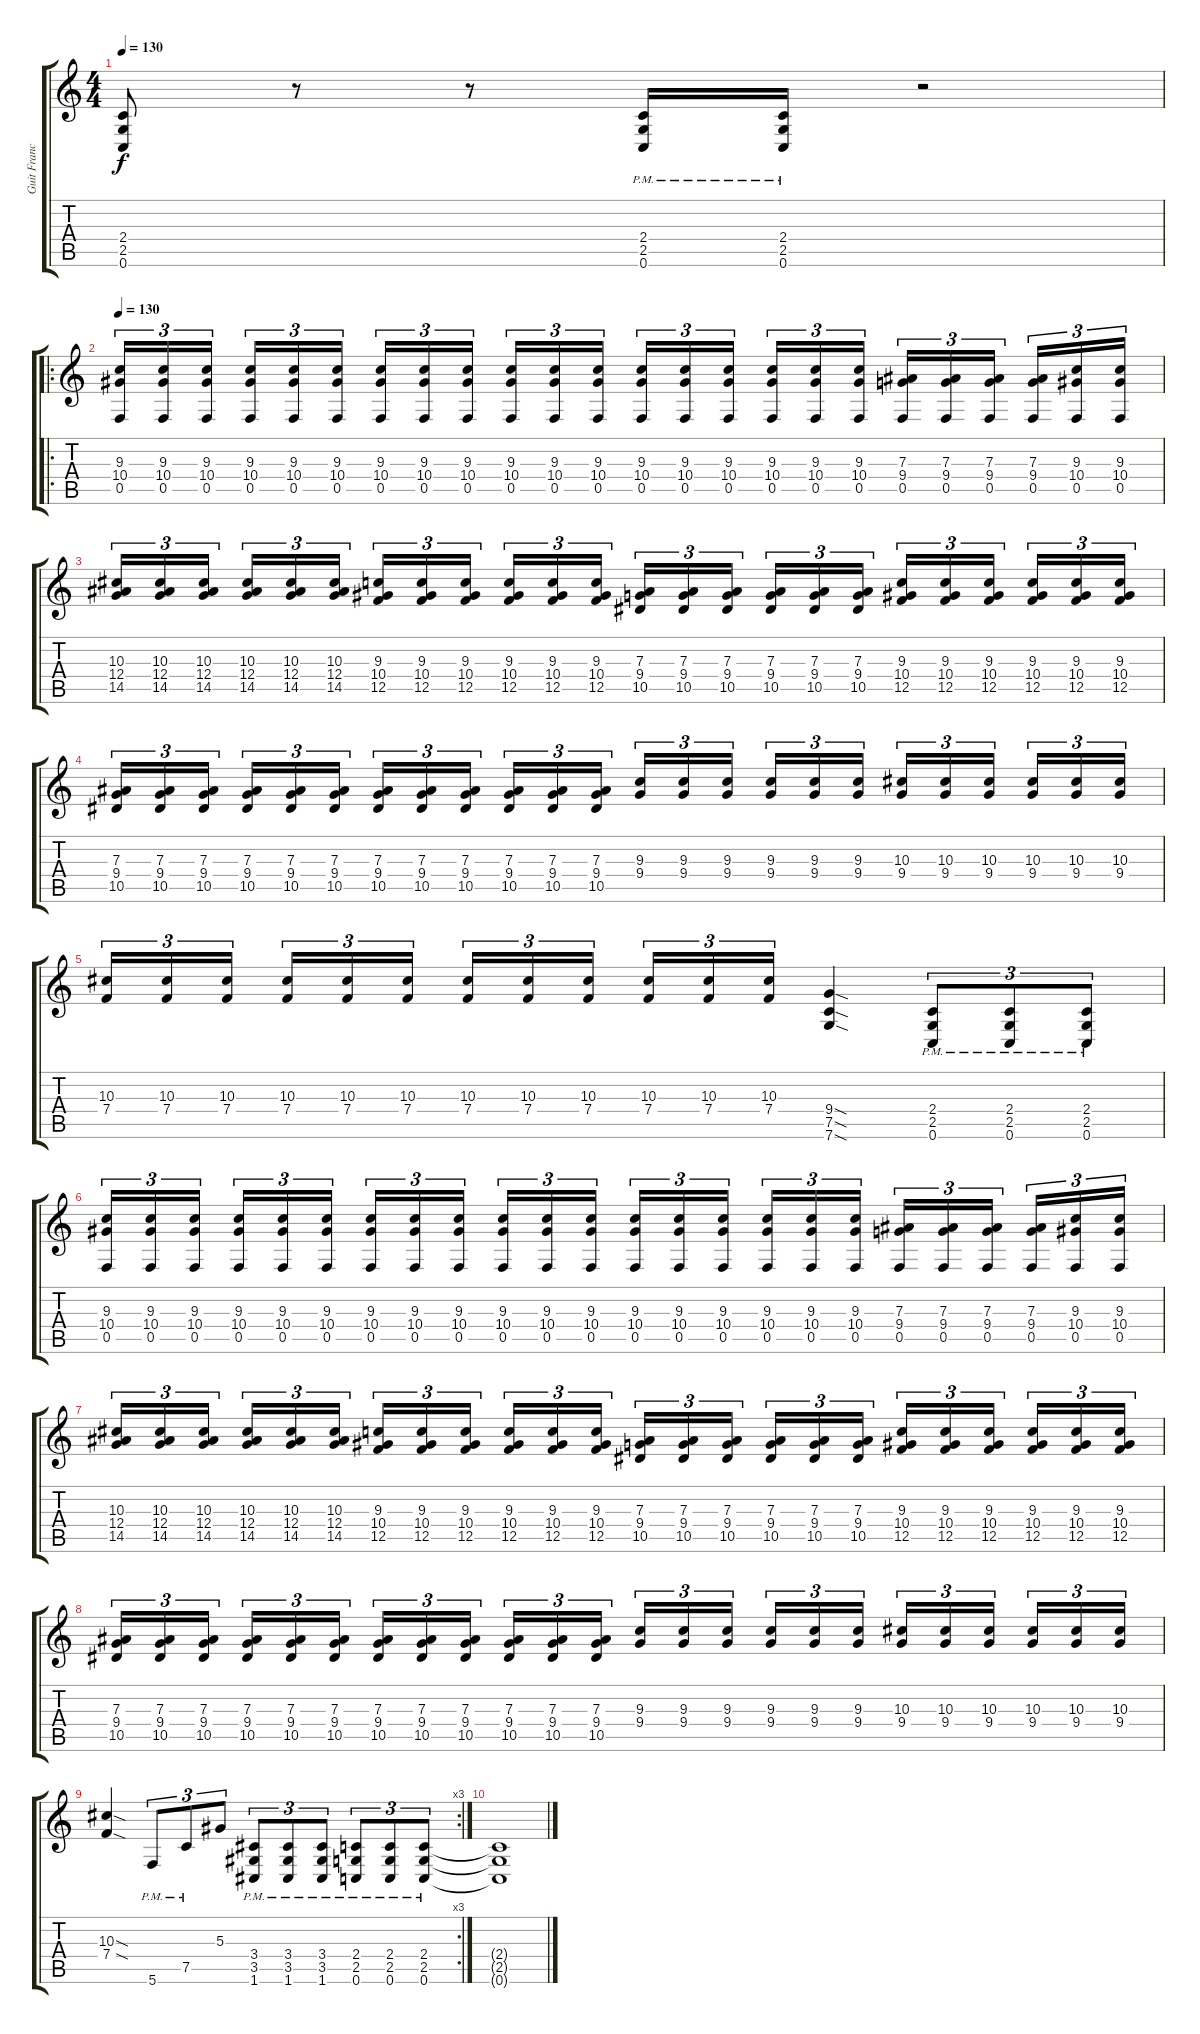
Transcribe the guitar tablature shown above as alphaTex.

\track ("Guit Francis" "Guit Franc") {instrument distortionguitar}
\staff {score tabs}
\tuning (C4 G3 Eb3 Bb2 F2 C2) {hide}
\ts (4 4)
\tempo 130
\clef g2
\ks c
(2.4 2.5 0.6).8{dy f} r.8 r.8 (2.4{pm} 2.5{pm} 0.6{pm}).16 (2.4{pm} 2.5{pm} 0.6{pm}).16 r.2 |
\ro
\tempo 130
(9.3 10.4 0.5).16{tu (3 2)} (9.3 10.4 0.5).16{tu (3 2)} (9.3 10.4 0.5).16{tu (3 2) beam splitsecondary} (9.3 10.4 0.5).16{tu (3 2)} (9.3 10.4 0.5).16{tu (3 2)} (9.3 10.4 0.5).16{tu (3 2)} (9.3 10.4 0.5).16{tu (3 2)} (9.3 10.4 0.5).16{tu (3 2)} (9.3 10.4 0.5).16{tu (3 2) beam splitsecondary} (9.3 10.4 0.5).16{tu (3 2)} (9.3 10.4 0.5).16{tu (3 2)} (9.3 10.4 0.5).16{tu (3 2)} (9.3 10.4 0.5).16{tu (3 2)} (9.3 10.4 0.5).16{tu (3 2)} (9.3 10.4 0.5).16{tu (3 2) beam splitsecondary} (9.3 10.4 0.5).16{tu (3 2)} (9.3 10.4 0.5).16{tu (3 2)} (9.3 10.4 0.5).16{tu (3 2)} (7.3 9.4 0.5).16{tu (3 2)} (7.3 9.4 0.5).16{tu (3 2)} (7.3 9.4 0.5).16{tu (3 2) beam splitsecondary} (7.3 9.4 0.5).16{tu (3 2)} (9.3 10.4 0.5).16{tu (3 2)} (9.3 10.4 0.5).16{tu (3 2)} |
(10.3 12.4 14.5).16{tu (3 2)} (10.3 12.4 14.5).16{tu (3 2)} (10.3 12.4 14.5).16{tu (3 2) beam splitsecondary} (10.3 12.4 14.5).16{tu (3 2)} (10.3 12.4 14.5).16{tu (3 2)} (10.3 12.4 14.5).16{tu (3 2)} (9.3 10.4 12.5).16{tu (3 2)} (9.3 10.4 12.5).16{tu (3 2)} (9.3 10.4 12.5).16{tu (3 2) beam splitsecondary} (9.3 10.4 12.5).16{tu (3 2)} (9.3 10.4 12.5).16{tu (3 2)} (9.3 10.4 12.5).16{tu (3 2)} (7.3 9.4 10.5).16{tu (3 2)} (7.3 9.4 10.5).16{tu (3 2)} (7.3 9.4 10.5).16{tu (3 2) beam splitsecondary} (7.3 9.4 10.5).16{tu (3 2)} (7.3 9.4 10.5).16{tu (3 2)} (7.3 9.4 10.5).16{tu (3 2)} (9.3 10.4 12.5).16{tu (3 2)} (9.3 10.4 12.5).16{tu (3 2)} (9.3 10.4 12.5).16{tu (3 2) beam splitsecondary} (9.3 10.4 12.5).16{tu (3 2)} (9.3 10.4 12.5).16{tu (3 2)} (9.3 10.4 12.5).16{tu (3 2)} |
(7.3 9.4 10.5).16{tu (3 2)} (7.3 9.4 10.5).16{tu (3 2)} (7.3 9.4 10.5).16{tu (3 2) beam splitsecondary} (7.3 9.4 10.5).16{tu (3 2)} (7.3 9.4 10.5).16{tu (3 2)} (7.3 9.4 10.5).16{tu (3 2)} (7.3 9.4 10.5).16{tu (3 2)} (7.3 9.4 10.5).16{tu (3 2)} (7.3 9.4 10.5).16{tu (3 2) beam splitsecondary} (7.3 9.4 10.5).16{tu (3 2)} (7.3 9.4 10.5).16{tu (3 2)} (7.3 9.4 10.5).16{tu (3 2)} (9.3 9.4).16{tu (3 2)} (9.3 9.4).16{tu (3 2)} (9.3 9.4).16{tu (3 2) beam splitsecondary} (9.3 9.4).16{tu (3 2)} (9.3 9.4).16{tu (3 2)} (9.3 9.4).16{tu (3 2)} (10.3 9.4).16{tu (3 2)} (10.3 9.4).16{tu (3 2)} (10.3 9.4).16{tu (3 2) beam splitsecondary} (10.3 9.4).16{tu (3 2)} (10.3 9.4).16{tu (3 2)} (10.3 9.4).16{tu (3 2)} |
(10.3 7.4).16{tu (3 2)} (10.3 7.4).16{tu (3 2)} (10.3 7.4).16{tu (3 2) beam splitsecondary} (10.3 7.4).16{tu (3 2)} (10.3 7.4).16{tu (3 2)} (10.3 7.4).16{tu (3 2)} (10.3 7.4).16{tu (3 2)} (10.3 7.4).16{tu (3 2)} (10.3 7.4).16{tu (3 2) beam splitsecondary} (10.3 7.4).16{tu (3 2)} (10.3 7.4).16{tu (3 2)} (10.3 7.4).16{tu (3 2)} (9.4{sod} 7.5{sod} 7.6{sod}).4 (2.4{pm} 2.5{pm} 0.6{pm}).8{tu (3 2)} (2.4{pm} 2.5{pm} 0.6{pm}).8{tu (3 2)} (2.4{pm} 2.5{pm} 0.6{pm}).8{tu (3 2)} |
(9.3 10.4 0.5).16{tu (3 2)} (9.3 10.4 0.5).16{tu (3 2)} (9.3 10.4 0.5).16{tu (3 2) beam splitsecondary} (9.3 10.4 0.5).16{tu (3 2)} (9.3 10.4 0.5).16{tu (3 2)} (9.3 10.4 0.5).16{tu (3 2)} (9.3 10.4 0.5).16{tu (3 2)} (9.3 10.4 0.5).16{tu (3 2)} (9.3 10.4 0.5).16{tu (3 2) beam splitsecondary} (9.3 10.4 0.5).16{tu (3 2)} (9.3 10.4 0.5).16{tu (3 2)} (9.3 10.4 0.5).16{tu (3 2)} (9.3 10.4 0.5).16{tu (3 2)} (9.3 10.4 0.5).16{tu (3 2)} (9.3 10.4 0.5).16{tu (3 2) beam splitsecondary} (9.3 10.4 0.5).16{tu (3 2)} (9.3 10.4 0.5).16{tu (3 2)} (9.3 10.4 0.5).16{tu (3 2)} (7.3 9.4 0.5).16{tu (3 2)} (7.3 9.4 0.5).16{tu (3 2)} (7.3 9.4 0.5).16{tu (3 2) beam splitsecondary} (7.3 9.4 0.5).16{tu (3 2)} (9.3 10.4 0.5).16{tu (3 2)} (9.3 10.4 0.5).16{tu (3 2)} |
(10.3 12.4 14.5).16{tu (3 2)} (10.3 12.4 14.5).16{tu (3 2)} (10.3 12.4 14.5).16{tu (3 2) beam splitsecondary} (10.3 12.4 14.5).16{tu (3 2)} (10.3 12.4 14.5).16{tu (3 2)} (10.3 12.4 14.5).16{tu (3 2)} (9.3 10.4 12.5).16{tu (3 2)} (9.3 10.4 12.5).16{tu (3 2)} (9.3 10.4 12.5).16{tu (3 2) beam splitsecondary} (9.3 10.4 12.5).16{tu (3 2)} (9.3 10.4 12.5).16{tu (3 2)} (9.3 10.4 12.5).16{tu (3 2)} (7.3 9.4 10.5).16{tu (3 2)} (7.3 9.4 10.5).16{tu (3 2)} (7.3 9.4 10.5).16{tu (3 2) beam splitsecondary} (7.3 9.4 10.5).16{tu (3 2)} (7.3 9.4 10.5).16{tu (3 2)} (7.3 9.4 10.5).16{tu (3 2)} (9.3 10.4 12.5).16{tu (3 2)} (9.3 10.4 12.5).16{tu (3 2)} (9.3 10.4 12.5).16{tu (3 2) beam splitsecondary} (9.3 10.4 12.5).16{tu (3 2)} (9.3 10.4 12.5).16{tu (3 2)} (9.3 10.4 12.5).16{tu (3 2)} |
(7.3 9.4 10.5).16{tu (3 2)} (7.3 9.4 10.5).16{tu (3 2)} (7.3 9.4 10.5).16{tu (3 2) beam splitsecondary} (7.3 9.4 10.5).16{tu (3 2)} (7.3 9.4 10.5).16{tu (3 2)} (7.3 9.4 10.5).16{tu (3 2)} (7.3 9.4 10.5).16{tu (3 2)} (7.3 9.4 10.5).16{tu (3 2)} (7.3 9.4 10.5).16{tu (3 2) beam splitsecondary} (7.3 9.4 10.5).16{tu (3 2)} (7.3 9.4 10.5).16{tu (3 2)} (7.3 9.4 10.5).16{tu (3 2)} (9.3 9.4).16{tu (3 2)} (9.3 9.4).16{tu (3 2)} (9.3 9.4).16{tu (3 2) beam splitsecondary} (9.3 9.4).16{tu (3 2)} (9.3 9.4).16{tu (3 2)} (9.3 9.4).16{tu (3 2)} (10.3 9.4).16{tu (3 2)} (10.3 9.4).16{tu (3 2)} (10.3 9.4).16{tu (3 2) beam splitsecondary} (10.3 9.4).16{tu (3 2)} (10.3 9.4).16{tu (3 2)} (10.3 9.4).16{tu (3 2)} |
\rc 3
(10.3{sod} 7.4{sod}).4 5.6{pm}.8{tu (3 2)} 7.5{pm}.8{tu (3 2)} 5.3.8{tu (3 2)} (3.4{pm} 3.5{pm} 1.6{pm}).8{tu (3 2)} (3.4{pm} 3.5{pm} 1.6{pm}).8{tu (3 2)} (3.4{pm} 3.5{pm} 1.6{pm}).8{tu (3 2)} (2.4{pm} 2.5{pm} 0.6{pm}).8{tu (3 2)} (2.4{pm} 2.5{pm} 0.6{pm}).8{tu (3 2)} (2.4{pm} 2.5{pm} 0.6{pm}).8{tu (3 2)} |
(2.4{t} 2.5{t} 0.6{t}).1
